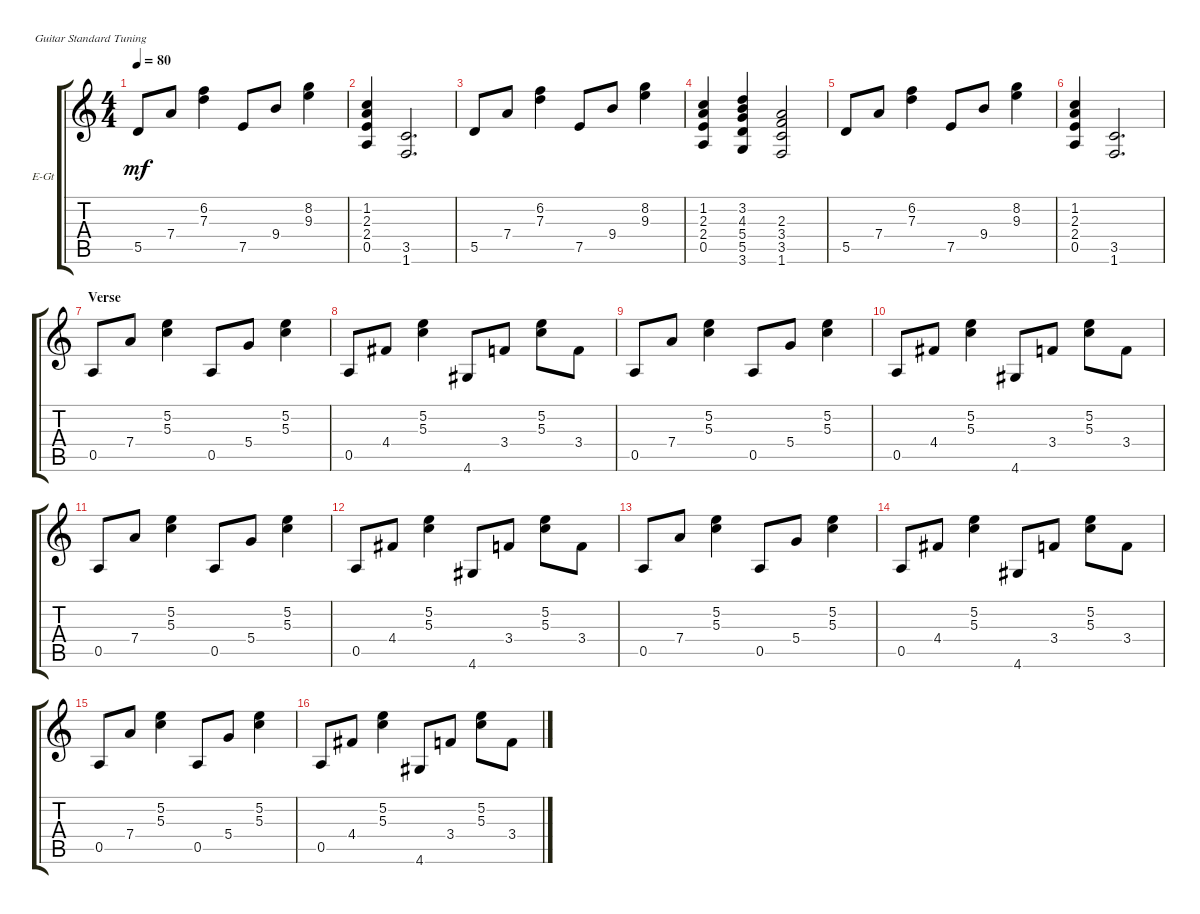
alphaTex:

\defaultSystemsLayout 4
\bracketExtendMode groupsimilarinstruments
\firstSystemTrackNameOrientation horizontal
\otherSystemsTrackNameOrientation horizontal
\track ("Rythm" "E-Gt") {instrument overdrivenguitar}
\staff {score tabs}
\tuning (E4 B3 G3 D3 A2 E2)
\ts (4 4)
\tempo 80
\clef g2
\ks c
5.5.8{dy mf} 7.4.8 (7.3 6.2).4 7.5.8 9.4.8 (9.3 8.2).4 |
(0.5 2.4 2.3 1.2).4 (1.6 3.5).2{d} |
5.5.8 7.4.8 (7.3 6.2).4 7.5.8 9.4.8 (9.3 8.2).4 |
(0.5 2.4 2.3 1.2).4 (3.6 5.5 5.4 4.3 3.2).4 (1.6 3.5 3.4 2.3).2 |
5.5.8 7.4.8 (7.3 6.2).4 7.5.8 9.4.8 (9.3 8.2).4 |
(0.5 2.4 2.3 1.2).4 (1.6 3.5).2{d} |
\section ("" "Verse")
0.5.8 7.4.8 (5.3 5.2).4 0.5.8 5.4.8 (5.3 5.2).4 |
0.5.8 4.4.8 (5.3 5.2).4 4.6.8 3.4.8 (5.3 5.2).8 3.4.8 |
0.5.8 7.4.8 (5.3 5.2).4 0.5.8 5.4.8 (5.3 5.2).4 |
0.5.8 4.4.8 (5.3 5.2).4 4.6.8 3.4.8 (5.3 5.2).8 3.4.8 |
0.5.8 7.4.8 (5.3 5.2).4 0.5.8 5.4.8 (5.3 5.2).4 |
0.5.8 4.4.8 (5.3 5.2).4 4.6.8 3.4.8 (5.3 5.2).8 3.4.8 |
0.5.8 7.4.8 (5.3 5.2).4 0.5.8 5.4.8 (5.3 5.2).4 |
0.5.8 4.4.8 (5.3 5.2).4 4.6.8 3.4.8 (5.3 5.2).8 3.4.8 |
0.5.8 7.4.8 (5.3 5.2).4 0.5.8 5.4.8 (5.3 5.2).4 |
0.5.8 4.4.8 (5.3 5.2).4 4.6.8 3.4.8 (5.3 5.2).8 3.4.8
